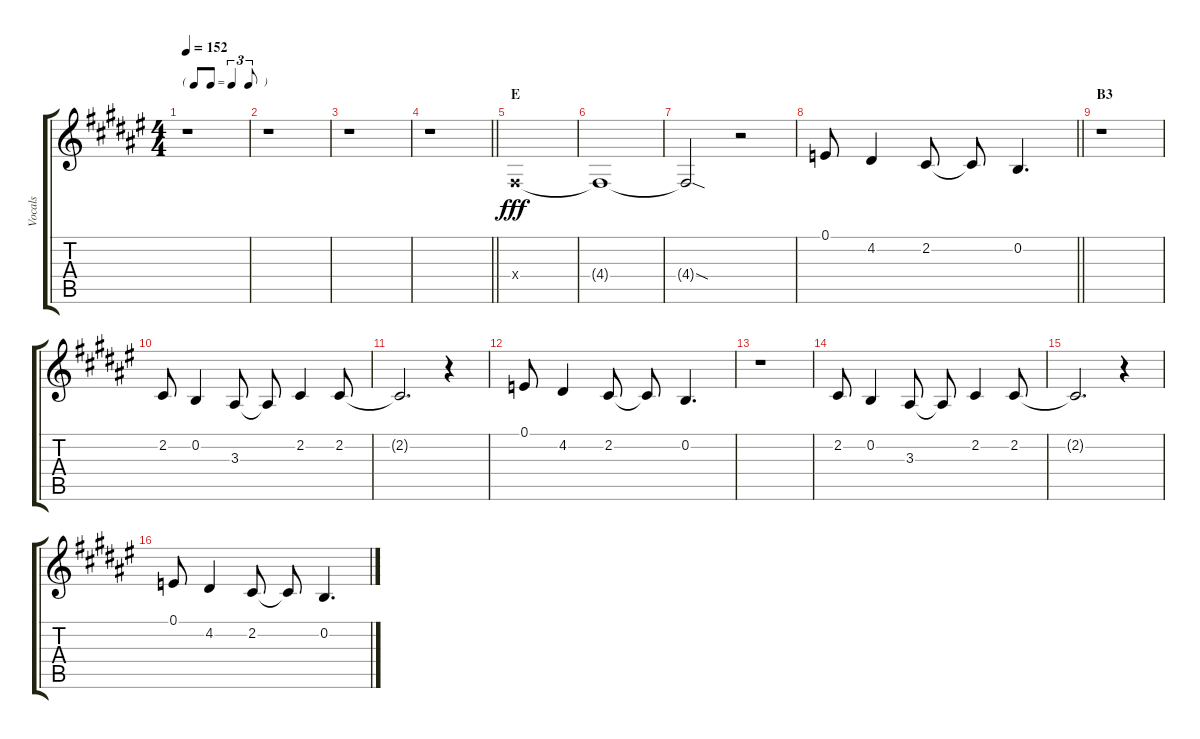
\track ("Vocals" "Vocals") {instrument voiceoohs}
\staff {score tabs}
\tuning (E4 B3 G3 D3 A2 E2) {hide}
\ts (4 4)
\tf triplet8th
\tempo 152
\clef g2
\ks f#
r.1{dy fff} |
r.1 |
r.1 |
\barLineRight lightlight
r.1 |
\section ("" "E")
4.4{x}.1 |
4.4{t}.1 |
4.4{sod t}.2 r.2 |
\barLineRight lightlight
0.1.8 4.2.4 2.2.8 2.2{t}.8 0.2.4{d} |
\section ("" "B3")
r.1 |
2.2.8 0.2.4 3.3.8 3.3{t}.8 2.2.4 2.2.8 |
2.2{t}.2{d} r.4 |
0.1.8 4.2.4 2.2.8 2.2{t}.8 0.2.4{d} |
r.1 |
2.2.8 0.2.4 3.3.8 3.3{t}.8 2.2.4 2.2.8 |
2.2{t}.2{d} r.4 |
0.1.8 4.2.4 2.2.8 2.2{t}.8 0.2.4{d}
